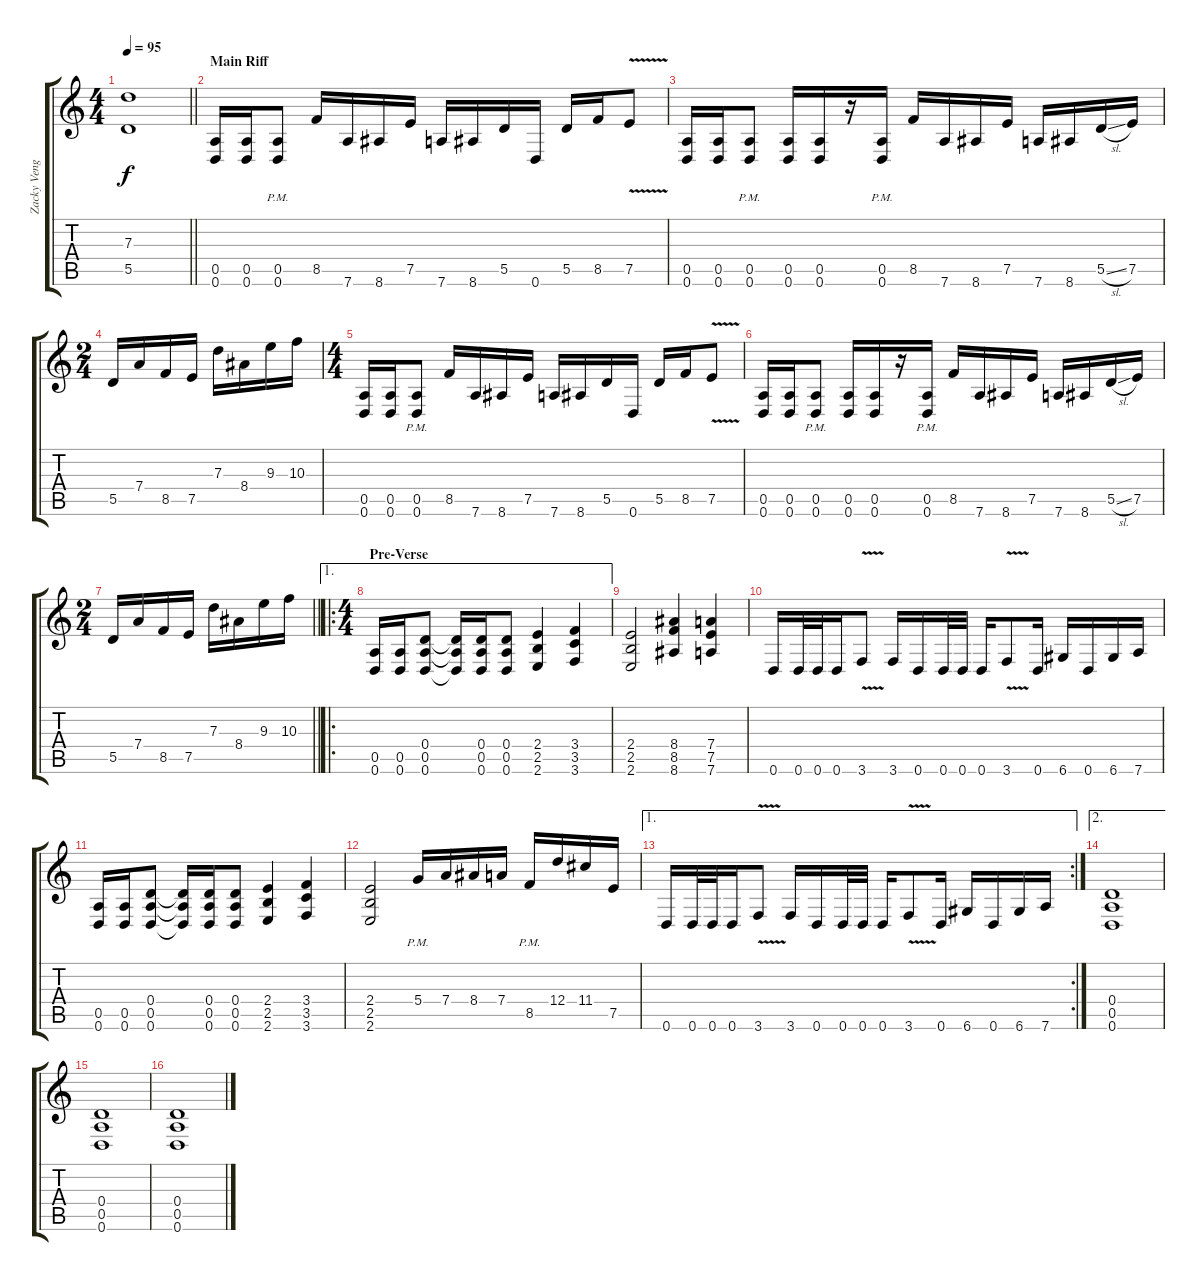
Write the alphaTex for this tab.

\track ("Zacky Vengeance" "Zacky Veng") {instrument distortionguitar}
\staff {score tabs}
\tuning (E4 B3 G3 D3 A2 D2) {hide}
\ts (4 4)
\tempo 95
\clef g2
\barLineRight lightlight
\ks c
(7.3 5.5).1{dy f} |
\section ("" "Main Riff")
(0.5 0.6).16 (0.5 0.6).16 (0.5{pm} 0.6{pm}).8 8.5.16 7.6.16 8.6.16 7.5.16 7.6.16 8.6.16 5.5.16 0.6.16 5.5.16 8.5.16 7.5{v}.8 |
(0.5 0.6).16 (0.5 0.6).16 (0.5{pm} 0.6{pm}).8 (0.5 0.6).16 (0.5 0.6).16 r.16 (0.5{pm} 0.6{pm}).16 8.5.16 7.6.16 8.6.16 7.5.16 7.6.16 8.6.16 5.5{sl}.16 7.5.16 |
\ts (2 4)
5.5.16 7.4.16 8.5.16 7.5.16 7.3.16 8.4.16 9.3.16 10.3.16 |
\ts (4 4)
(0.5 0.6).16 (0.5 0.6).16 (0.5{pm} 0.6{pm}).8 8.5.16 7.6.16 8.6.16 7.5.16 7.6.16 8.6.16 5.5.16 0.6.16 5.5.16 8.5.16 7.5{v}.8 |
(0.5 0.6).16 (0.5 0.6).16 (0.5{pm} 0.6{pm}).8 (0.5 0.6).16 (0.5 0.6).16 r.16 (0.5{pm} 0.6{pm}).16 8.5.16 7.6.16 8.6.16 7.5.16 7.6.16 8.6.16 5.5{sl}.16 7.5.16 |
\ts (2 4)
\barLineRight lightlight
5.5.16 7.4.16 8.5.16 7.5.16 7.3.16 8.4.16 9.3.16 10.3.16 |
\ae 1
\ro
\ts (4 4)
\section ("" "Pre-Verse")
(0.5 0.6).16 (0.5 0.6).16 (0.4 0.5 0.6).8 (0.4{t} 0.5{t} 0.6{t}).16 (0.4 0.5 0.6).16 (0.4 0.5 0.6).8 (2.4 2.5 2.6).4 (3.4 3.5 3.6).4 |
(2.4 2.5 2.6).2 (8.4 8.5 8.6).4 (7.4 7.5 7.6).4 |
0.6.16 0.6.32 0.6.32 0.6.16 3.6{v}.8 3.6.16 0.6.16 0.6.32 0.6.32 0.6.16 3.6{v}.8 0.6.16 6.6.16 0.6.16 6.6.16 7.6.16 |
(0.5 0.6).16 (0.5 0.6).16 (0.4 0.5 0.6).8 (0.4{t} 0.5{t} 0.6{t}).16 (0.4 0.5 0.6).16 (0.4 0.5 0.6).8 (2.4 2.5 2.6).4 (3.4 3.5 3.6).4 |
(2.4 2.5 2.6).2 5.4{pm}.16 7.4.16 8.4.16 7.4.16 8.5{pm}.16 12.4.16 11.4.16 7.5.16 |
\ae 1
\rc 2
0.6.16 0.6.32 0.6.32 0.6.16 3.6{v}.8 3.6.16 0.6.16 0.6.32 0.6.32 0.6.16 3.6{v}.8 0.6.16 6.6.16 0.6.16 6.6.16 7.6.16 |
\ae 2
(0.4 0.5 0.6).1 |
(0.4 0.5 0.6).1 |
(0.4 0.5 0.6).1
